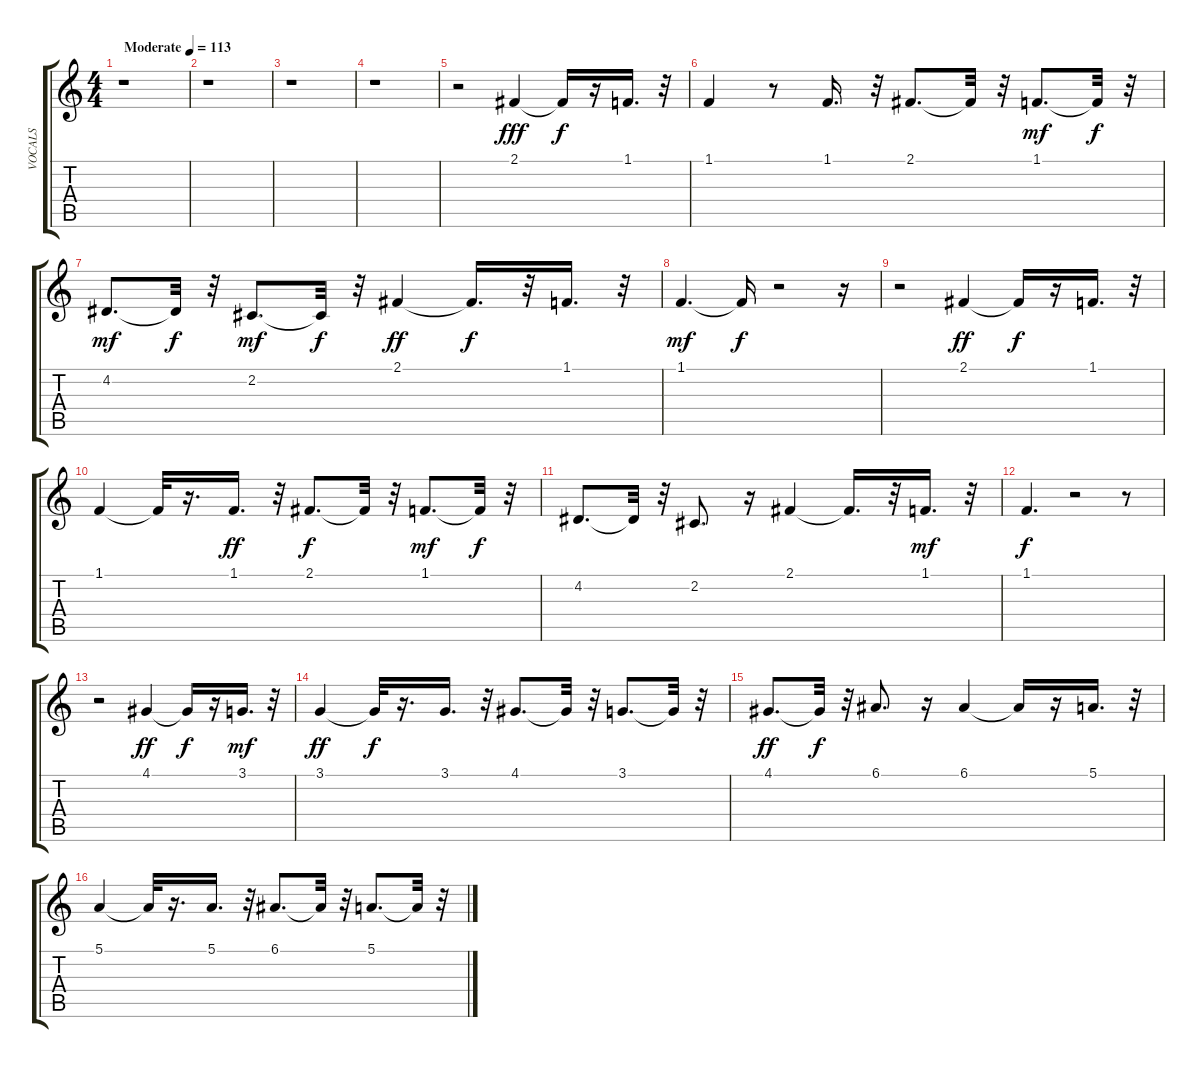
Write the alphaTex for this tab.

\track ("VOCALS" "VOCALS") {instrument voiceoohs}
\staff {score tabs}
\tuning (E4 B3 G3 D3 A2 E2) {hide}
\ts (4 4)
\tempo (113 "Moderate")
\clef g2
\ks c
r.1{dy fff instrument voiceoohs} |
r.1 |
r.1 |
r.1 |
r.2 2.1.4 2.1{t}.16{dy f} r.16 1.1.16{d} r.32 |
1.1.4 r.8 1.1.16{d} r.32 2.1.8{d} 2.1{t}.32 r.32 1.1.8{d dy mf} 1.1{t}.32{dy f} r.32 |
4.2.8{d dy mf} 4.2{t}.32{dy f} r.32 2.2.8{d dy mf} 2.2{t}.32{dy f} r.32 2.1.4{dy ff} 2.1{t}.16{d dy f} r.32 1.1.16{d} r.32 |
1.1.4{d dy mf} 1.1{t}.16{dy f} r.2 r.16 |
r.2 2.1.4{dy ff} 2.1{t}.16{dy f} r.16 1.1.16{d} r.32 |
1.1.4 1.1{t}.32 r.16{d} 1.1.16{d dy ff} r.32 2.1.8{d dy f} 2.1{t}.32 r.32 1.1.8{d dy mf} 1.1{t}.32{dy f} r.32 |
4.2.8{d} 4.2{t}.32 r.32 2.2.8{d} r.16 2.1.4 2.1{t}.16{d} r.32 1.1.16{d dy mf} r.32 |
1.1.4{d dy f} r.2 r.8 |
r.2 4.1.4{dy ff} 4.1{t}.16{dy f} r.16 3.1.16{d dy mf} r.32 |
3.1.4{dy ff} 3.1{t}.32{dy f} r.16{d} 3.1.16{d} r.32 4.1.8{d} 4.1{t}.32 r.32 3.1.8{d} 3.1{t}.32 r.32 |
4.1.8{d dy ff} 4.1{t}.32{dy f} r.32 6.1.8{d} r.16 6.1.4 6.1{t}.16 r.16 5.1.16{d} r.32 |
5.1.4 5.1{t}.32 r.16{d} 5.1.16{d} r.32 6.1.8{d} 6.1{t}.32 r.32 5.1.8{d} 5.1{t}.32 r.32
